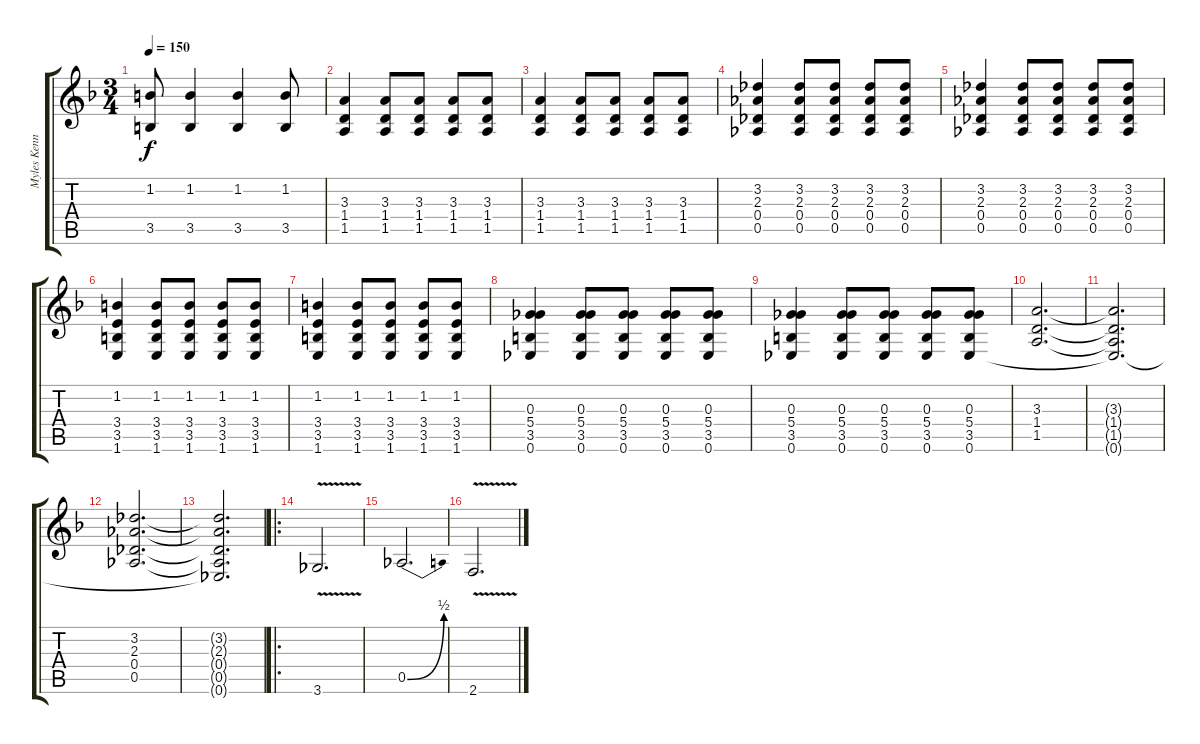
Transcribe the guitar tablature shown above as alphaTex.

\track ("Myles Kennedy" "Myles Kenn") {instrument overdrivenguitar}
\staff {score tabs}
\tuning (Eb4 Bb3 Gb3 Db3 Ab2 Eb2) {hide}
\ts (3 4)
\tempo 150
\clef g2
\ks dminor
(1.2 3.5).8{dy f} (1.2 3.5).4 (1.2 3.5).4 (1.2 3.5).8 |
(3.3 1.4 1.5).4 (3.3 1.4 1.5).8 (3.3 1.4 1.5).8 (3.3 1.4 1.5).8 (3.3 1.4 1.5).8 |
(3.3 1.4 1.5).4 (3.3 1.4 1.5).8 (3.3 1.4 1.5).8 (3.3 1.4 1.5).8 (3.3 1.4 1.5).8 |
(3.2 2.3 0.4 0.5).4 (3.2 2.3 0.4 0.5).8 (3.2 2.3 0.4 0.5).8 (3.2 2.3 0.4 0.5).8 (3.2 2.3 0.4 0.5).8 |
(3.2 2.3 0.4 0.5).4 (3.2 2.3 0.4 0.5).8 (3.2 2.3 0.4 0.5).8 (3.2 2.3 0.4 0.5).8 (3.2 2.3 0.4 0.5).8 |
(1.2 3.4 3.5 1.6).4 (1.2 3.4 3.5 1.6).8 (1.2 3.4 3.5 1.6).8 (1.2 3.4 3.5 1.6).8 (1.2 3.4 3.5 1.6).8 |
(1.2 3.4 3.5 1.6).4 (1.2 3.4 3.5 1.6).8 (1.2 3.4 3.5 1.6).8 (1.2 3.4 3.5 1.6).8 (1.2 3.4 3.5 1.6).8 |
(0.3 5.4 3.5 0.6).4 (0.3 5.4 3.5 0.6).8 (0.3 5.4 3.5 0.6).8 (0.3 5.4 3.5 0.6).8 (0.3 5.4 3.5 0.6).8 |
(0.3 5.4 3.5 0.6).4 (0.3 5.4 3.5 0.6).8 (0.3 5.4 3.5 0.6).8 (0.3 5.4 3.5 0.6).8 (0.3 5.4 3.5 0.6).8 |
(3.3 1.4 1.5).2{d} |
(3.3{t} 1.4{t} 1.5{t} 0.6{t}).2{d} |
(3.2 2.3 0.4 0.5).2{d} |
(3.2{t} 2.3{t} 0.4{t} 0.5{t} 0.6{t}).2{d} |
\ro
3.6{v}.2{d} |
0.5{be (bend 0 0 60 2)}.2{d} |
2.6{v}.2{d}
